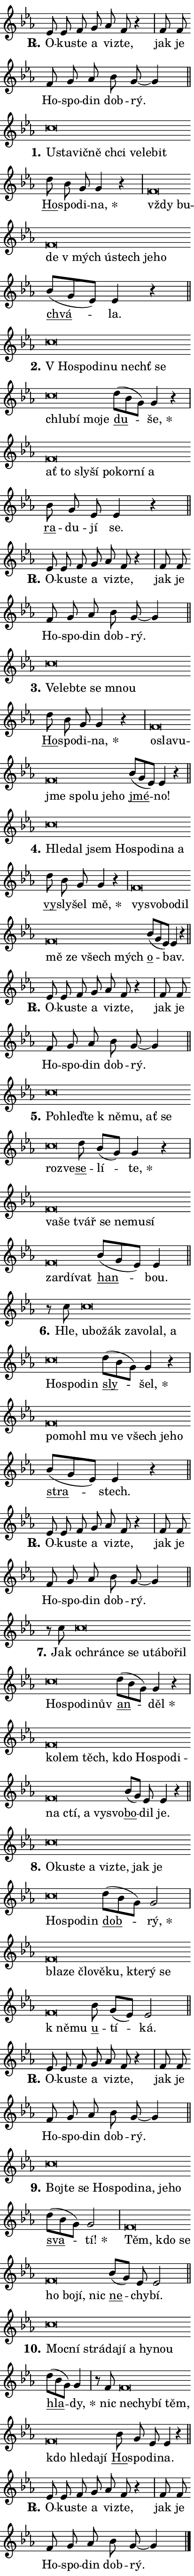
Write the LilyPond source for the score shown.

\version "2.24.0"
\header { tagline = "" }
\paper {
  indent = 0\cm
  top-margin = 0\cm
  right-margin = 0.13\cm % to fit lyric hyphens
  bottom-margin = 0\cm
  left-margin = 0\cm
  paper-width = 7\cm
  page-breaking = #ly:one-page-breaking
  system-system-spacing.basic-distance = #11
  score-system-spacing.basic-distance = #11
  ragged-last = ##f
}


%% Author: Thomas Morley
%% https://lists.gnu.org/archive/html/lilypond-user/2020-05/msg00002.html
#(define (line-position grob)
"Returns position of @var[grob} in current system:
   @code{'start}, if at first time-step
   @code{'end}, if at last time-step
   @code{'middle} otherwise
"
  (let* ((col (ly:item-get-column grob))
         (ln (ly:grob-object col 'left-neighbor))
         (rn (ly:grob-object col 'right-neighbor))
         (col-to-check-left (if (ly:grob? ln) ln col))
         (col-to-check-right (if (ly:grob? rn) rn col))
         (break-dir-left
           (and
             (ly:grob-property col-to-check-left 'non-musical #f)
             (ly:item-break-dir col-to-check-left)))
         (break-dir-right
           (and
             (ly:grob-property col-to-check-right 'non-musical #f)
             (ly:item-break-dir col-to-check-right))))
        (cond ((eqv? 1 break-dir-left) 'start)
              ((eqv? -1 break-dir-right) 'end)
              (else 'middle))))

#(define (tranparent-at-line-position vctor)
  (lambda (grob)
  "Relying on @code{line-position} select the relevant enry from @var{vctor}.
Used to determine transparency,"
    (case (line-position grob)
      ((end) (not (vector-ref vctor 0)))
      ((middle) (not (vector-ref vctor 1)))
      ((start) (not (vector-ref vctor 2))))))

noteHeadBreakVisibility =
#(define-music-function (break-visibility)(vector?)
"Makes @code{NoteHead}s transparent relying on @var{break-visibility}"
#{
  \override NoteHead.transparent =
    #(tranparent-at-line-position break-visibility)
#})

#(define delete-ledgers-for-transparent-note-heads
  (lambda (grob)
    "Reads whether a @code{NoteHead} is transparent.
If so this @code{NoteHead} is removed from @code{'note-heads} from
@var{grob}, which is supposed to be @code{LedgerLineSpanner}.
As a result ledgers are not printed for this @code{NoteHead}"
    (let* ((nhds-array (ly:grob-object grob 'note-heads))
           (nhds-list
             (if (ly:grob-array? nhds-array)
                 (ly:grob-array->list nhds-array)
                 '()))
           ;; Relies on the transparent-property being done before
           ;; Staff.LedgerLineSpanner.after-line-breaking is executed.
           ;; This is fragile ...
           (to-keep
             (remove
               (lambda (nhd)
                 (ly:grob-property nhd 'transparent #f))
               nhds-list)))
      ;; TODO find a better method to iterate over grob-arrays, similiar
      ;; to filter/remove etc for lists
      ;; For now rebuilt from scratch
      (set! (ly:grob-object grob 'note-heads)  '())
      (for-each
        (lambda (nhd)
          (ly:pointer-group-interface::add-grob grob 'note-heads nhd))
        to-keep))))

squashNotes = {
  \override NoteHead.X-extent = #'(-0.2 . 0.2)
  \override NoteHead.Y-extent = #'(-0.75 . 0)
  \override NoteHead.stencil =
    #(lambda (grob)
       (let ((pos (ly:grob-property grob 'staff-position)))
         (begin
           (if (< pos -7) (display "ERROR: Lower brevis then expected\n") (display "OK: Expected brevis position\n"))
           (if (<= pos -6) ly:text-interface::print ly:note-head::print))))
}
unSquashNotes = {
  \revert NoteHead.X-extent
  \revert NoteHead.Y-extent
  \revert NoteHead.stencil
}

hideNotes = \noteHeadBreakVisibility #begin-of-line-visible
unHideNotes = \noteHeadBreakVisibility #all-visible

% work-around for resetting accidentals
% https://lilypond.org/doc/v2.23/Documentation/notation/displaying-rhythms#unmetered-music
cadenzaMeasure = {
  \cadenzaOff
  \partial 1024 s1024
  \cadenzaOn
}

#(define-markup-command (accent layout props text) (markup?)
  "Underline accented syllable"
  (interpret-markup layout props
    #{\markup \override #'(offset . 4.3) \underline { #text }#}))

responsum = \markup \concat {
  "R" \hspace #-1.05 \path #0.1 #'((moveto 0 0.07) (lineto 0.9 0.8)) \hspace #0.05 "."
}

spaceSize = #0.6828661417322834 % exact space size for TeX Gyre Schola

\layout {
  \context {
    \Staff
    \remove "Time_signature_engraver"
    \override LedgerLineSpanner.after-line-breaking = #delete-ledgers-for-transparent-note-heads
  }
  \context {
    \Lyrics {
      \override LyricSpace.minimum-distance = \spaceSize
      \override LyricText.font-name = #"TeX Gyre Schola"
      \override LyricText.font-size = 1
      \override StanzaNumber.font-name = #"TeX Gyre Schola Bold"
      \override StanzaNumber.font-size = 1
    }
  }
  \context {
    \Score 
    \override NoteHead.text =
      #(lambda (grob) 
        (let ((pos (ly:grob-property grob 'staff-position)))
          #{\markup {
            \combine
              \halign #-0.55 \raise #(if (= pos -6) 0 0.5) \override #'(thickness . 2) \draw-line #'(3.2 . 0)
              \musicglyph "noteheads.sM1"
          }#}))
  }
}

% magnetic-lyrics.ily
%
%   written by
%     Jean Abou Samra <jean@abou-samra.fr>
%     Werner Lemberg <wl@gnu.org>
%
%   adapted by
%     Jiri Hon <jiri.hon@gmail.com>
%
% Version 2022-Apr-15

% https://www.mail-archive.com/lilypond-user@gnu.org/msg149350.html

#(define (Left_hyphen_pointer_engraver context)
   "Collect syllable-hyphen-syllable occurrences in lyrics and store
them in properties.  This engraver only looks to the left.  For
example, if the lyrics input is @code{foo -- bar}, it does the
following.

@itemize @bullet
@item
Set the @code{text} property of the @code{LyricHyphen} grob between
@q{foo} and @q{bar} to @code{foo}.

@item
Set the @code{left-hyphen} property of the @code{LyricText} grob with
text @q{foo} to the @code{LyricHyphen} grob between @q{foo} and
@q{bar}.
@end itemize

Use this auxiliary engraver in combination with the
@code{lyric-@/text::@/apply-@/magnetic-@/offset!} hook."
   (let ((hyphen #f)
         (text #f))
     (make-engraver
      (acknowledgers
       ((lyric-syllable-interface engraver grob source-engraver)
        (set! text grob)))
      (end-acknowledgers
       ((lyric-hyphen-interface engraver grob source-engraver)
        ;(when (not (grob::has-interface grob 'lyric-space-interface))
          (set! hyphen grob)));)
      ((stop-translation-timestep engraver)
       (when (and text hyphen)
         (ly:grob-set-object! text 'left-hyphen hyphen))
       (set! text #f)
       (set! hyphen #f)))))

#(define (lyric-text::apply-magnetic-offset! grob)
   "If the space between two syllables is less than the value in
property @code{LyricText@/.details@/.squash-threshold}, move the right
syllable to the left so that it gets concatenated with the left
syllable.

Use this function as a hook for
@code{LyricText@/.after-@/line-@/breaking} if the
@code{Left_@/hyphen_@/pointer_@/engraver} is active."
   (let ((hyphen (ly:grob-object grob 'left-hyphen #f)))
     (when hyphen
       (let ((left-text (ly:spanner-bound hyphen LEFT)))
         (when (grob::has-interface left-text 'lyric-syllable-interface)
           (let* ((common (ly:grob-common-refpoint grob left-text X))
                  (this-x-ext (ly:grob-extent grob common X))
                  (left-x-ext
                   (begin
                     ;; Trigger magnetism for left-text.
                     (ly:grob-property left-text 'after-line-breaking)
                     (ly:grob-extent left-text common X)))
                  ;; `delta` is the gap width between two syllables.
                  (delta (- (interval-start this-x-ext)
                            (interval-end left-x-ext)))
                  (details (ly:grob-property grob 'details))
                  (threshold (assoc-get 'squash-threshold details 0.2)))
             (when (< delta threshold)
               (let* (;; We have to manipulate the input text so that
                      ;; ligatures crossing syllable boundaries are not
                      ;; disabled.  For languages based on the Latin
                      ;; script this is essentially a beautification.
                      ;; However, for non-Western scripts it can be a
                      ;; necessity.
                      (lt (ly:grob-property left-text 'text))
                      (rt (ly:grob-property grob 'text))
                      (is-space (grob::has-interface hyphen 'lyric-space-interface))
                      (space (if is-space " " ""))
                      (extra-delta (if is-space spaceSize 0))
                      ;; Append new syllable.
                      (ltrt-space (if (and (string? lt) (string? rt))
                                (string-append lt space rt)
                                (make-concat-markup (list lt space rt))))
                      ;; Right-align `ltrt` to the right side.
                      (ltrt-space-markup (grob-interpret-markup
                               grob
                               (make-translate-markup
                                (cons (interval-length this-x-ext) 0)
                                (make-right-align-markup ltrt-space)))))
                 (begin
                   ;; Don't print `left-text`.
                   (ly:grob-set-property! left-text 'stencil #f)
                   ;; Set text and stencil (which holds all collected
                   ;; syllables so far) and shift it to the left.
                   (ly:grob-set-property! grob 'text ltrt-space)
                   (ly:grob-set-property! grob 'stencil ltrt-space-markup)
                   (ly:grob-translate-axis! grob (- (- delta extra-delta)) X))))))))))


#(define (lyric-hyphen::displace-bounds-first grob)
   ;; Make very sure this callback isn't triggered too early.
   (let ((left (ly:spanner-bound grob LEFT))
         (right (ly:spanner-bound grob RIGHT)))
     (ly:grob-property left 'after-line-breaking)
     (ly:grob-property right 'after-line-breaking)
     (ly:lyric-hyphen::print grob)))

squashThreshold = #0.4

\layout {
  \context {
    \Lyrics
    \consists #Left_hyphen_pointer_engraver
    \override LyricText.after-line-breaking =
      #lyric-text::apply-magnetic-offset!
    \override LyricHyphen.stencil = #lyric-hyphen::displace-bounds-first
    \override LyricText.details.squash-threshold = \squashThreshold
    \override LyricHyphen.minimum-distance = 0
    \override LyricHyphen.minimum-length = \squashThreshold
  }
}

squashText = \override LyricText.details.squash-threshold = 9999
unSquashText = \override LyricText.details.squash-threshold = \squashThreshold

leftText = \override LyricText.self-alignment-X = #LEFT
unLeftText = \revert LyricText.self-alignment-X

starOffset = #(lambda (grob) 
                (let ((x_offset (ly:self-alignment-interface::aligned-on-x-parent grob)))
                  (if (= x_offset 0) 0 (+ x_offset 1.2))))

star = #(define-music-function (syllable)(string?)
"Append star separator at the end of a syllable"
#{
  \once \override LyricText.X-offset = #starOffset
  \lyricmode { \markup {
    #syllable
    \override #'((font-name . "TeX Gyre Schola Bold")) \hspace #0.2 \lower #0.65 \larger "*"
  } }
#})

starAccent = #(define-music-function (syllable)(string?)
"Append star separator at the end of a syllable and make accent"
#{
  \once \override LyricText.X-offset = #starOffset
  \lyricmode { \markup {
    \accent #syllable
    \override #'((font-name . "TeX Gyre Schola Bold")) \hspace #0.2 \lower #0.65 \larger "*"
  } }
#})

breath = #(define-music-function (syllable)(string?)
"Append breathing indicator at the end of a syllable"
#{
  \lyricmode { \markup { #syllable "+" } }
#})

optionalBreath = #(define-music-function (syllable)(string?)
"Append optional breathing indicator at the end of a syllable"
#{
  \lyricmode { \markup { #syllable "(+)" } }
#})


\score {
    <<
        \new Voice = "melody" { \cadenzaOn \key es \major \relative { es'8 es f g as f r4 \cadenzaMeasure \bar "|" f8 f \bar "" f g as \bar "" bes g~ g4 \cadenzaMeasure \bar "||" \break } }
        \new Lyrics \lyricsto "melody" { \lyricmode { \set stanza = \responsum
O -- ku -- ste a vi -- zte, jak je Ho -- spo -- din dob -- rý. } }
    >>
    \layout {}
}

\score {
    <<
        \new Voice = "melody" { \cadenzaOn \key es \major \relative { \squashNotes c''\breve*1/16 \hideNotes \breve*1/16 \bar "" \breve*1/16 \bar "" \breve*1/16 \bar "" \breve*1/16 \bar "" \breve*1/16 \bar "" \breve*1/16 \breve*1/16 \bar "" \unHideNotes \unSquashNotes \bar "" d8 bes g g4 r \cadenzaMeasure \bar "|" \squashNotes f\breve*1/16 \hideNotes \breve*1/16 \bar "" \breve*1/16 \bar "" \breve*1/16 \bar "" \breve*1/16 \bar "" \breve*1/16 \bar "" \breve*1/16 \breve*1/16 \bar "" \unHideNotes \unSquashNotes \bar "" bes8[( g es)] es4 r \cadenzaMeasure \bar "||" \break } }
        \new Lyrics \lyricsto "melody" { \lyricmode { \set stanza = "1."
\leftText U -- \squashText sta -- vič -- ně chci ve -- le -- bit \unLeftText \unSquashText \markup \accent Ho -- spo -- di -- \star na, \leftText vždy \squashText bu -- de "v mých" ú -- stech je -- ho \unLeftText \unSquashText \markup \accent chvá -- la. } }
    >>
    \layout {}
}

\score {
    <<
        \new Voice = "melody" { \cadenzaOn \key es \major \relative { \squashNotes c''\breve*1/16 \hideNotes \breve*1/16 \bar "" \breve*1/16 \bar "" \breve*1/16 \bar "" \breve*1/16 \bar "" \breve*1/16 \bar "" \breve*1/16 \bar "" \breve*1/16 \bar "" \breve*1/16 \breve*1/16 \bar "" \unHideNotes \unSquashNotes \bar "" d8[( bes g)] g4 r \cadenzaMeasure \bar "|" \squashNotes f\breve*1/16 \hideNotes \breve*1/16 \bar "" \breve*1/16 \bar "" \breve*1/16 \bar "" \breve*1/16 \bar "" \breve*1/16 \bar "" \breve*1/16 \breve*1/16 \bar "" \unHideNotes \unSquashNotes \bar "" bes8 g es es4 r \cadenzaMeasure \bar "||" \break } }
        \new Lyrics \lyricsto "melody" { \lyricmode { \set stanza = "2."
\leftText "V Ho" -- \squashText spo -- di -- nu nechť se chlu -- bí mo -- je \unLeftText \unSquashText \markup \accent du -- \star še, \leftText ať \squashText to sly -- ší po -- kor -- ní a \unLeftText \unSquashText \markup \accent ra -- du -- jí se. } }
    >>
    \layout {}
}

\score {
    <<
        \new Voice = "melody" { \cadenzaOn \key es \major \relative { es'8 es f g as f r4 \cadenzaMeasure \bar "|" f8 f \bar "" f g as \bar "" bes g~ g4 \cadenzaMeasure \bar "||" \break } }
        \new Lyrics \lyricsto "melody" { \lyricmode { \set stanza = \responsum
O -- ku -- ste a vi -- zte, jak je Ho -- spo -- din dob -- rý. } }
    >>
    \layout {}
}

\score {
    <<
        \new Voice = "melody" { \cadenzaOn \key es \major \relative { \squashNotes c''\breve*1/16 \hideNotes \breve*1/16 \bar "" \breve*1/16 \bar "" \breve*1/16 \breve*1/16 \bar "" \unHideNotes \unSquashNotes \bar "" d8 bes g g4 r \cadenzaMeasure \bar "|" \squashNotes f\breve*1/16 \hideNotes \breve*1/16 \bar "" \breve*1/16 \bar "" \breve*1/16 \bar "" \breve*1/16 \bar "" \breve*1/16 \bar "" \breve*1/16 \breve*1/16 \bar "" \unHideNotes \unSquashNotes \bar "" bes8[( g es)] es4 r \cadenzaMeasure \bar "||" \break } }
        \new Lyrics \lyricsto "melody" { \lyricmode { \set stanza = "3."
\leftText Ve -- \squashText leb -- te se mnou \unLeftText \unSquashText \markup \accent Ho -- spo -- di -- \star na, \leftText o -- \squashText sla -- vu -- jme spo -- lu je -- ho \unLeftText \unSquashText \markup \accent jmé -- no! } }
    >>
    \layout {}
}

\score {
    <<
        \new Voice = "melody" { \cadenzaOn \key es \major \relative { \squashNotes c''\breve*1/16 \hideNotes \breve*1/16 \bar "" \breve*1/16 \bar "" \breve*1/16 \bar "" \breve*1/16 \bar "" \breve*1/16 \bar "" \breve*1/16 \breve*1/16 \bar "" \unHideNotes \unSquashNotes \bar "" d8 bes g g4 r \cadenzaMeasure \bar "|" \squashNotes f\breve*1/16 \hideNotes \breve*1/16 \bar "" \breve*1/16 \bar "" \breve*1/16 \bar "" \breve*1/16 \bar "" \breve*1/16 \bar "" \breve*1/16 \breve*1/16 \bar "" \unHideNotes \unSquashNotes \bar "" bes8[( g es)] es4 r \cadenzaMeasure \bar "||" \break } }
        \new Lyrics \lyricsto "melody" { \lyricmode { \set stanza = "4."
\leftText Hle -- \squashText dal jsem Ho -- spo -- di -- na a \unLeftText \unSquashText \markup \accent vy -- sly -- šel \star mě, \leftText vy -- \squashText svo -- bo -- dil mě ze všech mých \unLeftText \unSquashText \markup \accent o -- bav. } }
    >>
    \layout {}
}

\score {
    <<
        \new Voice = "melody" { \cadenzaOn \key es \major \relative { es'8 es f g as f r4 \cadenzaMeasure \bar "|" f8 f \bar "" f g as \bar "" bes g~ g4 \cadenzaMeasure \bar "||" \break } }
        \new Lyrics \lyricsto "melody" { \lyricmode { \set stanza = \responsum
O -- ku -- ste a vi -- zte, jak je Ho -- spo -- din dob -- rý. } }
    >>
    \layout {}
}

\score {
    <<
        \new Voice = "melody" { \cadenzaOn \key es \major \relative { \squashNotes c''\breve*1/16 \hideNotes \breve*1/16 \bar "" \breve*1/16 \bar "" \breve*1/16 \bar "" \breve*1/16 \bar "" \breve*1/16 \bar "" \breve*1/16 \bar "" \breve*1/16 \breve*1/16 \bar "" \unHideNotes \unSquashNotes \bar "" d8 bes[( g)] g4 r \cadenzaMeasure \bar "|" \squashNotes f\breve*1/16 \hideNotes \breve*1/16 \bar "" \breve*1/16 \bar "" \breve*1/16 \bar "" \breve*1/16 \bar "" \breve*1/16 \bar "" \breve*1/16 \bar "" \breve*1/16 \bar "" \breve*1/16 \breve*1/16 \bar "" \unHideNotes \unSquashNotes \bar "" bes8[( g es)] es4 \cadenzaMeasure \bar "||" \break } }
        \new Lyrics \lyricsto "melody" { \lyricmode { \set stanza = "5."
\leftText Po -- \squashText hleď -- te "k ně" -- mu, ať se roz -- ve -- \unLeftText \unSquashText \markup \accent se -- lí -- \star te, \leftText va -- \squashText še tvář se ne -- mu -- sí za -- rdí -- vat \unLeftText \unSquashText \markup \accent han -- bou. } }
    >>
    \layout {}
}

\score {
    <<
        \new Voice = "melody" { \cadenzaOn \key es \major \relative { r8 c''8 \squashNotes c\breve*1/16 \hideNotes \breve*1/16 \bar "" \breve*1/16 \bar "" \breve*1/16 \bar "" \breve*1/16 \bar "" \breve*1/16 \bar "" \breve*1/16 \bar "" \breve*1/16 \bar "" \breve*1/16 \breve*1/16 \bar "" \unHideNotes \unSquashNotes \bar "" d8[( bes g)] g4 r \cadenzaMeasure \bar "|" \squashNotes f\breve*1/16 \hideNotes \breve*1/16 \bar "" \breve*1/16 \bar "" \breve*1/16 \bar "" \breve*1/16 \bar "" \breve*1/16 \bar "" \breve*1/16 \breve*1/16 \bar "" \unHideNotes \unSquashNotes \bar "" bes8[( g es)] es4 r \cadenzaMeasure \bar "||" \break } }
        \new Lyrics \lyricsto "melody" { \lyricmode { \set stanza = "6."
Hle, \leftText u -- \squashText bo -- žák za -- vo -- lal, a Ho -- spo -- din \unLeftText \unSquashText \markup \accent sly -- \star šel, \leftText po -- \squashText mo -- hl mu ve všech je -- ho \unLeftText \unSquashText \markup \accent stra -- stech. } }
    >>
    \layout {}
}

\score {
    <<
        \new Voice = "melody" { \cadenzaOn \key es \major \relative { es'8 es f g as f r4 \cadenzaMeasure \bar "|" f8 f \bar "" f g as \bar "" bes g~ g4 \cadenzaMeasure \bar "||" \break } }
        \new Lyrics \lyricsto "melody" { \lyricmode { \set stanza = \responsum
O -- ku -- ste a vi -- zte, jak je Ho -- spo -- din dob -- rý. } }
    >>
    \layout {}
}

\score {
    <<
        \new Voice = "melody" { \cadenzaOn \key es \major \relative { r8 c''8 \squashNotes c\breve*1/16 \hideNotes \breve*1/16 \bar "" \breve*1/16 \bar "" \breve*1/16 \bar "" \breve*1/16 \bar "" \breve*1/16 \bar "" \breve*1/16 \bar "" \breve*1/16 \bar "" \breve*1/16 \bar "" \breve*1/16 \bar "" \breve*1/16 \breve*1/16 \bar "" \unHideNotes \unSquashNotes \bar "" d8[( bes g)] g4 r \cadenzaMeasure \bar "|" \squashNotes f\breve*1/16 \hideNotes \breve*1/16 \bar "" \breve*1/16 \bar "" \breve*1/16 \bar "" \breve*1/16 \bar "" \breve*1/16 \bar "" \breve*1/16 \bar "" \breve*1/16 \bar "" \breve*1/16 \bar "" \breve*1/16 \bar "" \breve*1/16 \breve*1/16 \bar "" \unHideNotes \unSquashNotes \bar "" bes8[( g)] es es4 r \cadenzaMeasure \bar "||" \break } }
        \new Lyrics \lyricsto "melody" { \lyricmode { \set stanza = "7."
Jak \leftText o -- \squashText chrán -- ce se u -- tá -- bo -- řil Ho -- spo -- di -- nův \unLeftText \unSquashText \markup \accent an -- \star děl \leftText ko -- \squashText lem těch, kdo Ho -- spo -- di -- na ctí, a vy -- svo -- \unLeftText \unSquashText \markup \accent bo -- dil je. } }
    >>
    \layout {}
}

\score {
    <<
        \new Voice = "melody" { \cadenzaOn \key es \major \relative { \squashNotes c''\breve*1/16 \hideNotes \breve*1/16 \bar "" \breve*1/16 \bar "" \breve*1/16 \bar "" \breve*1/16 \bar "" \breve*1/16 \bar "" \breve*1/16 \bar "" \breve*1/16 \bar "" \breve*1/16 \bar "" \breve*1/16 \breve*1/16 \bar "" \unHideNotes \unSquashNotes \bar "" d8[( bes g)] g2 \cadenzaMeasure \bar "|" \squashNotes f\breve*1/16 \hideNotes \breve*1/16 \bar "" \breve*1/16 \bar "" \breve*1/16 \bar "" \breve*1/16 \bar "" \breve*1/16 \bar "" \breve*1/16 \bar "" \breve*1/16 \bar "" \breve*1/16 \breve*1/16 \bar "" \unHideNotes \unSquashNotes \bar "" bes8 g[( es)] es2 \cadenzaMeasure \bar "||" \break } }
        \new Lyrics \lyricsto "melody" { \lyricmode { \set stanza = "8."
\leftText O -- \squashText ku -- ste a vi -- zte, jak je Ho -- spo -- din \unLeftText \unSquashText \markup \accent dob -- \star rý, \leftText bla -- \squashText ze člo -- vě -- ku, kte -- rý se "k ně" -- mu \unLeftText \unSquashText \markup \accent u -- tí -- ká. } }
    >>
    \layout {}
}

\score {
    <<
        \new Voice = "melody" { \cadenzaOn \key es \major \relative { es'8 es f g as f r4 \cadenzaMeasure \bar "|" f8 f \bar "" f g as \bar "" bes g~ g4 \cadenzaMeasure \bar "||" \break } }
        \new Lyrics \lyricsto "melody" { \lyricmode { \set stanza = \responsum
O -- ku -- ste a vi -- zte, jak je Ho -- spo -- din dob -- rý. } }
    >>
    \layout {}
}

\score {
    <<
        \new Voice = "melody" { \cadenzaOn \key es \major \relative { \squashNotes c''\breve*1/16 \hideNotes \breve*1/16 \bar "" \breve*1/16 \bar "" \breve*1/16 \bar "" \breve*1/16 \bar "" \breve*1/16 \bar "" \breve*1/16 \bar "" \breve*1/16 \breve*1/16 \bar "" \unHideNotes \unSquashNotes \bar "" d8[( bes g)] g2 \cadenzaMeasure \bar "|" \squashNotes f\breve*1/16 \hideNotes \breve*1/16 \bar "" \breve*1/16 \bar "" \breve*1/16 \bar "" \breve*1/16 \bar "" \breve*1/16 \breve*1/16 \bar "" \unHideNotes \unSquashNotes \bar "" bes8[( g)] es es2 \cadenzaMeasure \bar "||" \break } }
        \new Lyrics \lyricsto "melody" { \lyricmode { \set stanza = "9."
\leftText Boj -- \squashText te se Ho -- spo -- di -- na, je -- ho \unLeftText \unSquashText \markup \accent sva -- \star tí! \leftText Těm, \squashText kdo se ho bo -- jí, nic \unLeftText \unSquashText \markup \accent ne -- chy -- bí. } }
    >>
    \layout {}
}

\score {
    <<
        \new Voice = "melody" { \cadenzaOn \key es \major \relative { \squashNotes c''\breve*1/16 \hideNotes \breve*1/16 \bar "" \breve*1/16 \bar "" \breve*1/16 \bar "" \breve*1/16 \bar "" \breve*1/16 \bar "" \breve*1/16 \breve*1/16 \bar "" \unHideNotes \unSquashNotes \bar "" d8[( bes g)] g4 \cadenzaMeasure \bar "|" r8 f8 \squashNotes f\breve*1/16 \hideNotes \breve*1/16 \bar "" \breve*1/16 \bar "" \breve*1/16 \bar "" \breve*1/16 \bar "" \breve*1/16 \bar "" \breve*1/16 \breve*1/16 \bar "" \unHideNotes \unSquashNotes \bar "" bes8 g es es4 r \cadenzaMeasure \bar "||" \break } }
        \new Lyrics \lyricsto "melody" { \lyricmode { \set stanza = "10."
\leftText Moc -- \squashText ní strá -- da -- jí a hy -- nou \unLeftText \unSquashText \markup \accent hla -- \star dy, nic \leftText ne -- \squashText chy -- bí těm, kdo hle -- da -- jí \unLeftText \unSquashText \markup \accent Ho -- spo -- di -- na. } }
    >>
    \layout {}
}

\score {
    <<
        \new Voice = "melody" { \cadenzaOn \key es \major \relative { es'8 es f g as f r4 \cadenzaMeasure \bar "|" f8 f \bar "" f g as \bar "" bes g~ g4 \cadenzaMeasure \bar "||" \break } \bar "|." }
        \new Lyrics \lyricsto "melody" { \lyricmode { \set stanza = \responsum
O -- ku -- ste a vi -- zte, jak je Ho -- spo -- din dob -- rý. } }
    >>
    \layout {}
}
